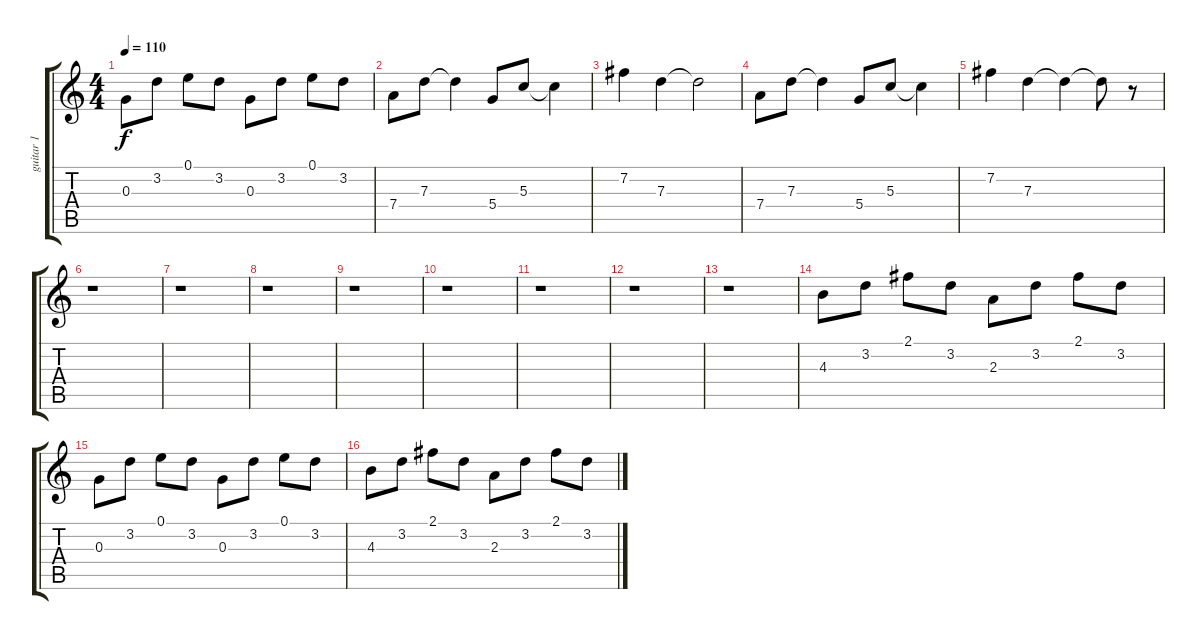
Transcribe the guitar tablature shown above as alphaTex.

\track ("guitar 1" "guitar 1") {instrument acousticguitarnylon}
\staff {score tabs}
\tuning (E4 B3 G3 D3 A2 E2) {hide}
\ts (4 4)
\tempo 110
\clef g2
\ks c
0.3.8{dy f} 3.2.8 0.1.8 3.2.8 0.3.8 3.2.8 0.1.8 3.2.8 |
7.4.8 7.3.8 7.3{t}.4 5.4.8 5.3.8 5.3{t}.4 |
7.2.4 7.3.4 7.3{t}.2 |
7.4.8 7.3.8 7.3{t}.4 5.4.8 5.3.8 5.3{t}.4 |
7.2.4 7.3.4 7.3{t}.4 7.3{t}.8 r.8 |
r.1 |
r.1 |
r.1 |
r.1 |
r.1 |
r.1 |
r.1 |
r.1 |
4.3.8 3.2.8 2.1.8 3.2.8 2.3.8 3.2.8 2.1.8 3.2.8 |
0.3.8 3.2.8 0.1.8 3.2.8 0.3.8 3.2.8 0.1.8 3.2.8 |
4.3.8 3.2.8 2.1.8 3.2.8 2.3.8 3.2.8 2.1.8 3.2.8
